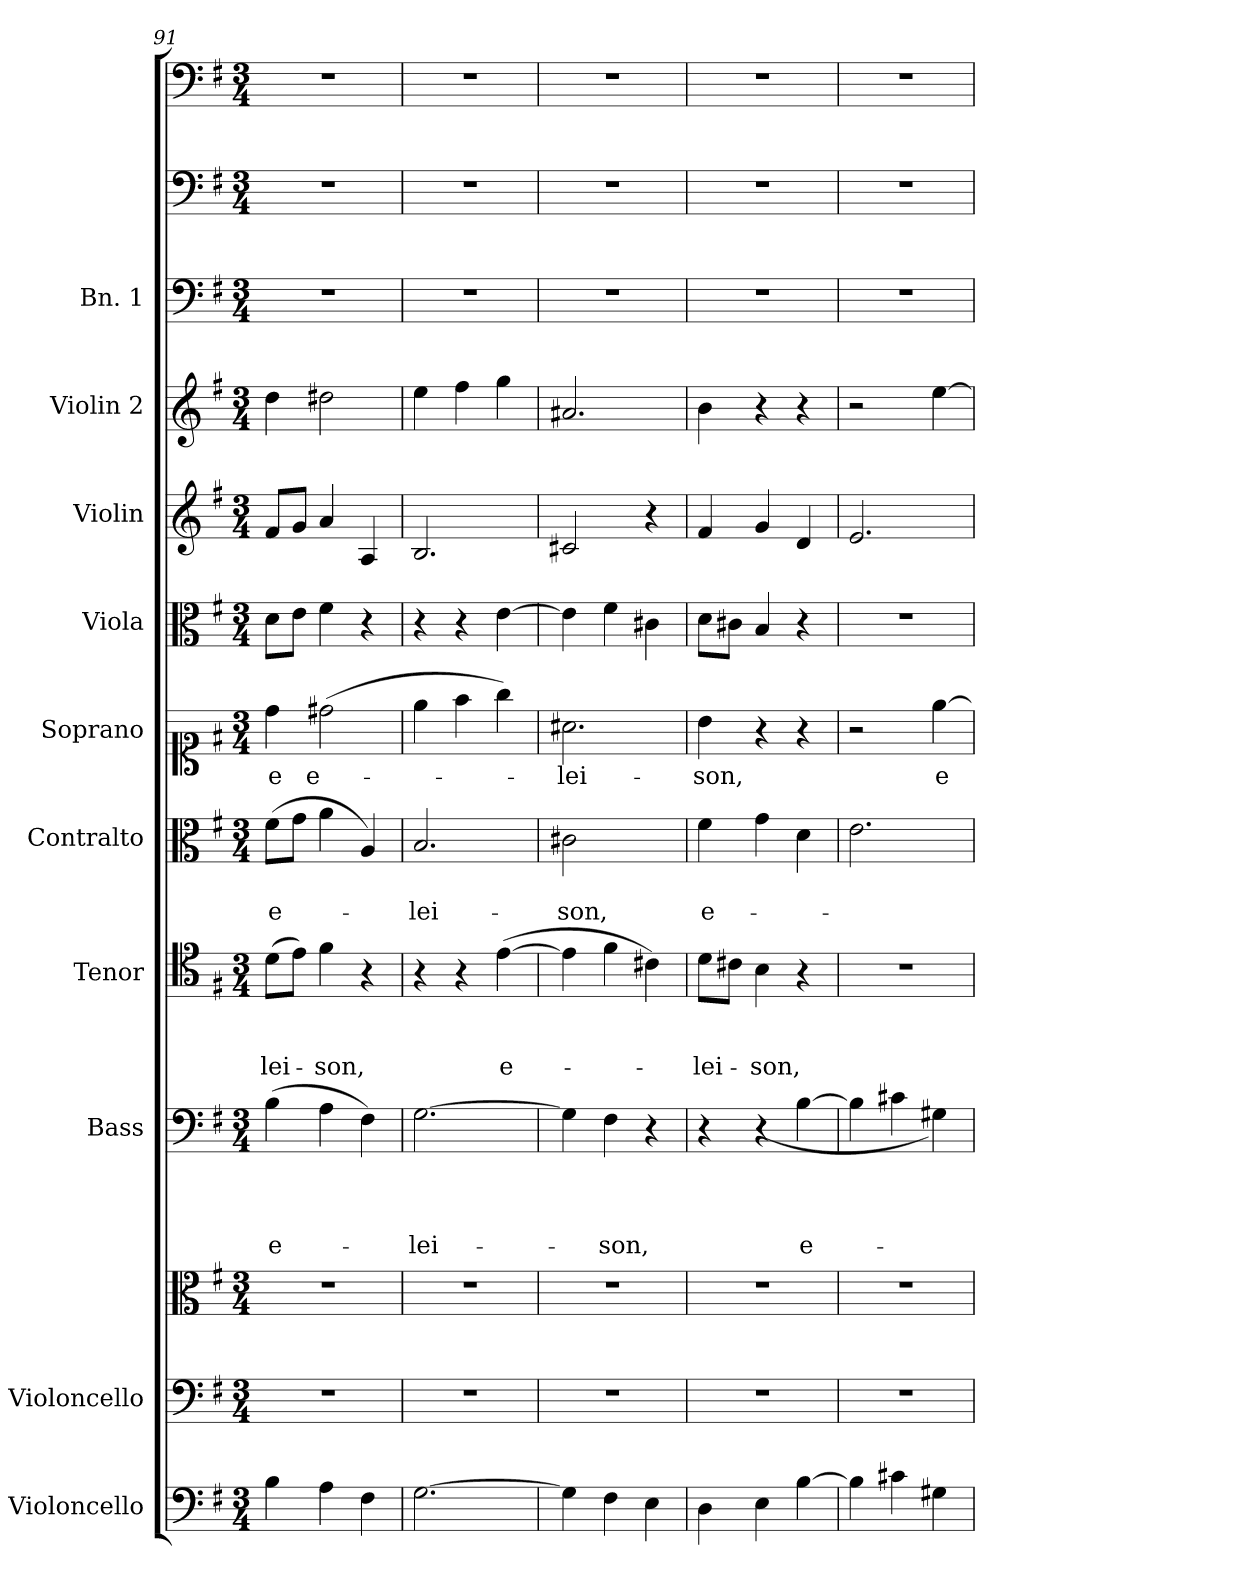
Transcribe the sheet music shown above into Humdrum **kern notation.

**kern	**kern	**kern	**kern	**text	**text	**text	**text	**kern	**text	**text	**text	**kern	**text	**text	**kern	**text	**kern	**kern	**kern	**kern	**kern	**kern
*part13	*part12	*part11	*part10	*part10	*part10	*part10	*part10	*part9	*part9	*part9	*part9	*part8	*part8	*part8	*part7	*part7	*part6	*part5	*part4	*part3	*part2	*part1
*staff13	*staff12	*staff11	*staff10	*staff10	*staff10	*staff10	*staff10	*staff9	*staff9	*staff9	*staff9	*staff8	*staff8	*staff8	*staff7	*staff7	*staff6	*staff5	*staff4	*staff3	*staff2	*staff1
*I"Violoncello	*I"Violoncello	*	*I"Bass	*	*	*	*	*I"Tenor	*	*	*	*I"Contralto	*	*	*I"Soprano	*	*I"Viola	*I"Violin	*I"Violin 2	*I"Bn. 1	*	*
*I'Cello.	*I'Cello.	*	*I'Bs.	*	*	*	*	*I'Ten.	*	*	*	*I'Alto	*	*	*I'Sop.	*	*I'Vla.	*I'Vln.	*I'Vln. 2	*I'Bn. 1	*	*
*clefF4	*clefF4	*clefC3	*clefF4	*	*	*	*	*clefC4	*	*	*	*clefC3	*	*	*clefC1	*	*clefC3	*clefG2	*clefG2	*clefF4	*clefF4	*clefF4
*	*	*	*	*	*	*	*	*ITrd7c12	*	*	*	*	*	*	*	*	*	*	*	*	*	*
*k[f#]	*k[f#]	*k[f#]	*k[f#]	*	*	*	*	*k[f#]	*	*	*	*k[f#]	*	*	*k[f#]	*	*k[f#]	*k[f#]	*k[f#]	*k[f#]	*k[f#]	*k[f#]
*G:	*G:	*G:	*G:	*	*	*	*	*G:	*	*	*	*G:	*	*	*G:	*	*G:	*G:	*G:	*G:	*G:	*G:
*M3/4	*M3/4	*M3/4	*M3/4	*	*	*	*	*M3/4	*	*	*	*M3/4	*	*	*M3/4	*	*M3/4	*M3/4	*M3/4	*M3/4	*M3/4	*M3/4
=91	=91	=91	=91	=91	=91	=91	=91	=91	=91	=91	=91	=91	=91	=91	=91	=91	=91	=91	=91	=91	=91	=91
!	!LO:N:vis=1	!	!	!	!	!	!LO:LY:b	!	!	!	!LO:LY:b	!	!	!LO:LY:b	!	!LO:LY:b	!	!	!	!	!	!
4B\	2.r	2.r	(>4B\	.	.	.	e-	(>8D\L	.	.	-lei-	(>8f#\L	.	e-	4dd\	-e	8d\L	8f#/L	4dd\	2.r	2.r	2.r
.	.	.	.	.	.	.	.	8E\J)	.	.	.	8g\J	.	.	.	.	8e\J	8g/J	.	.	.	.
!	!	!	!	!	!	!	!	!	!	!	!LO:LY:b	!	!	!	!	!LO:LY:b	!	!	!	!	!	!
4A\	.	.	4A\	.	.	.	.	4F#\	.	.	-son,	4a\	.	.	(>2dd#X\	e-	4f#\	4a/	2dd#X\	.	.	.
4F#\	.	.	4F#\)	.	.	.	.	4r	.	.	.	4A/)	.	.	.	.	4r	4A/	.	.	.	.
=92	=92	=92	=92	=92	=92	=92	=92	=92	=92	=92	=92	=92	=92	=92	=92	=92	=92	=92	=92	=92	=92	=92
!	!LO:N:vis=1	!	!	!	!	!	!LO:LY:b	!	!	!	!	!	!	!LO:LY:b	!	!	!	!	!	!	!	!
[>2.G\	2.r	2.r	[>2.G\	.	.	.	-lei-	4r	.	.	.	2.B/	.	-lei-	4ee\	.	4r	2.B/	4ee\	2.r	2.r	2.r
.	.	.	.	.	.	.	.	4r	.	.	.	.	.	.	4ff#\	.	4r	.	4ff#\	.	.	.
!	!	!	!	!	!	!	!	!	!	!	!LO:LY:b	!	!	!	!	!	!	!	!	!	!	!
.	.	.	.	.	.	.	.	(>[>4E\	.	.	e-	.	.	.	4gg\)	.	[>4e\	.	4gg\	.	.	.
=93	=93	=93	=93	=93	=93	=93	=93	=93	=93	=93	=93	=93	=93	=93	=93	=93	=93	=93	=93	=93	=93	=93
!	!LO:N:vis=1	!	!	!	!	!	!	!	!	!	!	!	!	!LO:LY:b	!	!LO:LY:b	!	!	!	!	!	!
4G\]	2.r	2.r	4G\]	.	.	.	.	4E\]	.	.	.	2c#X\	.	-son,	2.a#X\	-lei-	4e\]	2c#X/	2.a#X/	2.r	2.r	2.r
!	!	!	!	!	!	!	!LO:LY:b	!	!	!	!	!	!	!	!	!	!	!	!	!	!	!
4F#\	.	.	4F#\	.	.	.	-son,	4F#\	.	.	.	.	.	.	.	.	4f#\	.	.	.	.	.
4E\	.	.	4r	.	.	.	.	4C#X\)	.	.	.	4ryy	.	.	.	.	4c#X\	4r	.	.	.	.
!!LO:PB:g=z
=94	=94	=94	=94	=94	=94	=94	=94	=94	=94	=94	=94	=94	=94	=94	=94	=94	=94	=94	=94	=94	=94	=94
!	!LO:N:vis=1	!	!	!	!	!	!	!	!	!	!LO:LY:b	!	!	!LO:LY:b	!	!LO:LY:b	!	!	!	!	!	!
4D\	2.r	2.r	4r	.	.	.	.	8D\L	.	.	-lei-	4f#\	.	e-	4b\	-son,	8d\L	4f#/	4b\	2.r	2.r	2.r
.	.	.	.	.	.	.	.	8C#X\J	.	.	.	.	.	.	.	.	8c#X\J	.	.	.	.	.
!	!	!	!	!	!	!	!	!	!	!	!LO:LY:b	!	!	!	!	!	!	!	!	!	!	!
4E\	.	.	(>4r	.	.	.	.	4BB\	.	.	-son,	4g\	.	.	4r	.	4B/	4g/	4r	.	.	.
!	!	!	!	!	!	!	!LO:LY:b	!	!	!	!	!	!	!	!	!	!	!	!	!	!	!
[>4B\	.	.	[>4B\	.	.	.	e-	4r	.	.	.	4d\	.	.	4r	.	4r	4d/	4r	.	.	.
=95	=95	=95	=95	=95	=95	=95	=95	=95	=95	=95	=95	=95	=95	=95	=95	=95	=95	=95	=95	=95	=95	=95
!	!LO:N:vis=1	!	!	!	!	!	!	!LO:N:vis=1	!	!	!	!	!	!	!	!	!LO:N:vis=1	!	!	!	!	!
4B\]	2.r	2.r	4B\]	.	.	.	.	2.r	.	.	.	2.e\	.	.	2r	.	2.r	2.e/	2r	2.r	2.r	2.r
4c#X\	.	.	4c#X\	.	.	.	.	.	.	.	.	.	.	.	.	.	.	.	.	.	.	.
!	!	!	!	!	!	!	!	!	!	!	!	!	!	!	!	!LO:LY:b	!	!	!	!	!	!
4G#X\	.	.	4G#X\)	.	.	.	.	.	.	.	.	.	.	.	[>4ee\	e-	.	.	[>4ee\	.	.	.
=	=	=	=	=	=	=	=	=	=	=	=	=	=	=	=	=	=	=	=	=	=	=
*-	*-	*-	*-	*-	*-	*-	*-	*-	*-	*-	*-	*-	*-	*-	*-	*-	*-	*-	*-	*-	*-	*-
